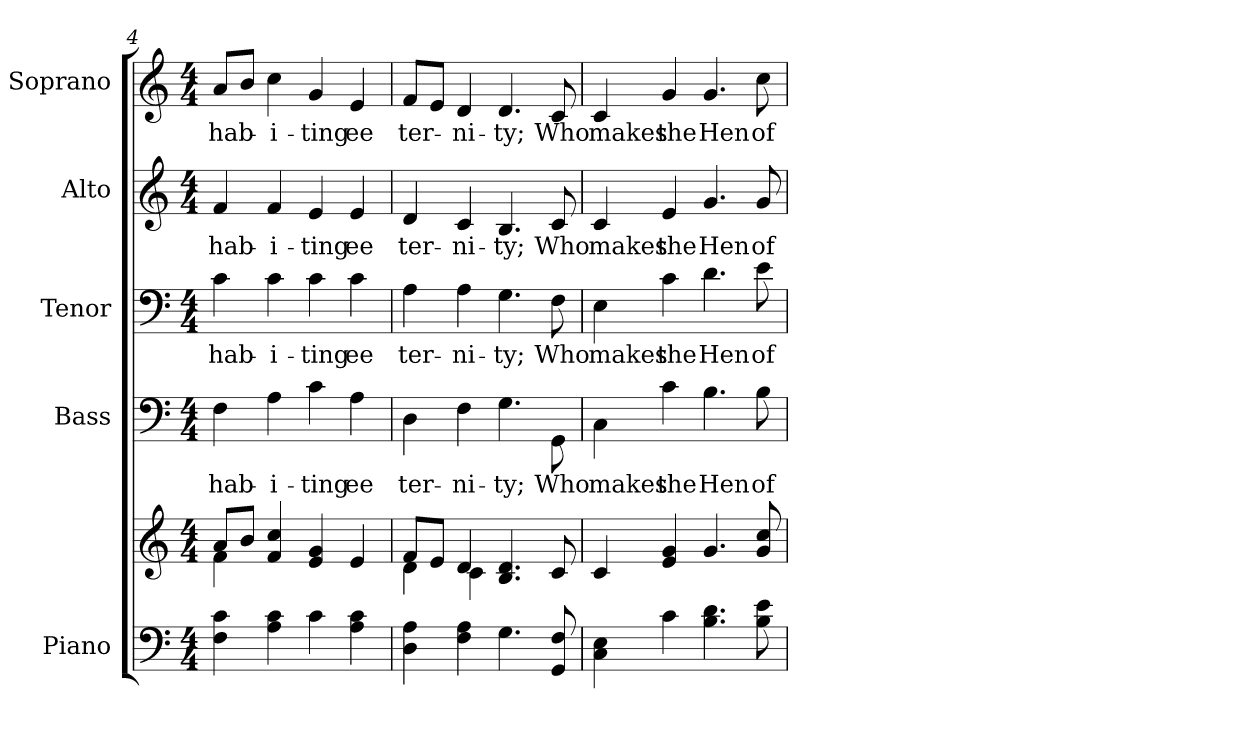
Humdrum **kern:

**kern	**kern	**kern	**text	**kern	**text	**kern	**text	**kern	**text
*part5	*part5	*part4	*part4	*part3	*part3	*part2	*part2	*part1	*part1
*staff6	*staff5	*staff4	*staff4	*staff3	*staff3	*staff2	*staff2	*staff1	*staff1
*I"Piano	*	*I"Bass	*	*I"Tenor	*	*I"Alto	*	*I"Soprano	*
*I'Pno.	*	*I'B.	*	*I'T.	*	*I'A.	*	*I'S.	*
!!LO:PB:g=z
*clefF4	*clefG2	*clefF4	*	*clefF4	*	*clefG2	*	*clefG2	*
*k[]	*k[]	*k[]	*	*k[]	*	*k[]	*	*k[]	*
*C:	*C:	*C:	*	*C:	*	*C:	*	*C:	*
*M4/4	*M4/4	*M4/4	*	*M4/4	*	*M4/4	*	*M4/4	*
=4	=4	=4	=4	=4	=4	=4	=4	=4	=4
*	*^	*	*	*	*	*	*	*	*
!	!	!	!	!LO:LY:b:color=#000000	!	!	!	!	!	!
!	!	!	!	!	!	!LO:LY:b:color=#000000	!	!	!	!
!	!	!	!	!	!	!	!	!LO:LY:b:color=#000000	!	!
!	!	!	!	!	!	!	!	!	!	!LO:LY:b:color=#000000
4Fi\ 4ci	8ai/L	4fi\	4Fi\	-hab-	4ci\	-hab-	4fi/	-hab-	8ai/L	-hab-
.	8bi/J	.	.	.	.	.	.	.	8bi/J	.
!	!	!	!	!LO:LY:b:color=#000000	!	!	!	!	!	!
!	!	!	!	!	!	!LO:LY:b:color=#000000	!	!	!	!
!	!	!	!	!	!	!	!	!LO:LY:b:color=#000000	!	!
!	!	!	!	!	!	!	!	!	!	!LO:LY:b:color=#000000
4Ai\ 4ci	4fi/ 4cci	4ryy	4Ai\	-i-	4ci\	-i-	4fi/	-i-	4cci\	-i-
!	!	!	!	!LO:LY:b:color=#000000	!	!	!	!	!	!
!	!	!	!	!	!	!LO:LY:b:color=#000000	!	!	!	!
!	!	!	!	!	!	!	!	!LO:LY:b:color=#000000	!	!
!	!	!	!	!	!	!	!	!	!	!LO:LY:b:color=#000000
4ci\	4ei/ 4gi	2ryy	4ci\	-ting	4ci\	-ting	4ei/	-ting	4gi/	-ting
!	!	!	!	!LO:LY:b:color=#000000	!	!	!	!	!	!
!	!	!	!	!	!	!LO:LY:b:color=#000000	!	!	!	!
!	!	!	!	!	!	!	!	!LO:LY:b:color=#000000	!	!
!	!	!	!	!	!	!	!	!	!	!LO:LY:b:color=#000000
4Ai\ 4ci	4ei/	.	4Ai\	ee	4ci\	ee	4ei/	ee	4ei/	ee
=5	=5	=5	=5	=5	=5	=5	=5	=5	=5	=5
!	!	!	!	!LO:LY:b:color=#000000	!	!	!	!	!	!
!	!	!	!	!	!	!LO:LY:b:color=#000000	!	!	!	!
!	!	!	!	!	!	!	!	!LO:LY:b:color=#000000	!	!
!	!	!	!	!	!	!	!	!	!	!LO:LY:b:color=#000000
4Di\ 4Ai	8fi/L	4di\	4Di\	ter-	4Ai\	ter-	4di/	ter-	8fi/L	ter-
.	8ei/J	.	.	.	.	.	.	.	8ei/J	.
!	!	!	!	!LO:LY:b:color=#000000	!	!	!	!	!	!
!	!	!	!	!	!	!LO:LY:b:color=#000000	!	!	!	!
!	!	!	!	!	!	!	!	!LO:LY:b:color=#000000	!	!
!	!	!	!	!	!	!	!	!	!	!LO:LY:b:color=#000000
4Fi\ 4Ai	4di/	4ci\	4Fi\	-ni-	4Ai\	-ni-	4ci/	-ni-	4di/	-ni-
!	!	!	!	!LO:LY:b:color=#000000	!	!	!	!	!	!
!	!	!	!	!	!	!LO:LY:b:color=#000000	!	!	!	!
!	!	!	!	!	!	!	!	!LO:LY:b:color=#000000	!	!
!	!	!	!	!	!	!	!	!	!	!LO:LY:b:color=#000000
4.Gi\	4.Bi/ 4.di	2ryy	4.Gi\	-ty;	4.Gi\	-ty;	4.Bi/	-ty;	4.di/	-ty;
!	!	!	!	!LO:LY:b:color=#000000	!	!	!	!	!	!
!	!	!	!	!	!	!LO:LY:b:color=#000000	!	!	!	!
!	!	!	!	!	!	!	!	!LO:LY:b:color=#000000	!	!
!	!	!	!	!	!	!	!	!	!	!LO:LY:b:color=#000000
8GGi/ 8Fi	8ci/	.	8GGi\	Who	8Fi\	Who	8ci/	Who	8ci/	Who
*	*v	*v	*	*	*	*	*	*	*	*
!!LO:PB:g=z
=6	=6	=6	=6	=6	=6	=6	=6	=6	=6
!	!	!	!LO:LY:b:color=#000000	!	!	!	!	!	!
!	!	!	!	!	!LO:LY:b:color=#000000	!	!	!	!
!	!	!	!	!	!	!	!LO:LY:b:color=#000000	!	!
!	!	!	!	!	!	!	!	!	!LO:LY:b:color=#000000
4Ci\ 4Ei	4ci/	4Ci\	makes	4Ei\	makes	4ci/	makes	4ci/	makes
!	!	!	!LO:LY:b:color=#000000	!	!	!	!	!	!
!	!	!	!	!	!LO:LY:b:color=#000000	!	!	!	!
!	!	!	!	!	!	!	!LO:LY:b:color=#000000	!	!
!	!	!	!	!	!	!	!	!	!LO:LY:b:color=#000000
4ci\	4ei/ 4gi	4ci\	the	4ci\	the	4ei/	the	4gi/	the
!	!	!	!LO:LY:b:color=#000000	!	!	!	!	!	!
!	!	!	!	!	!LO:LY:b:color=#000000	!	!	!	!
!	!	!	!	!	!	!	!LO:LY:b:color=#000000	!	!
!	!	!	!	!	!	!	!	!	!LO:LY:b:color=#000000
4.Bi\ 4.di	4.gi/	4.Bi\	Hen	4.di\	Hen	4.gi/	Hen	4.gi/	Hen
!	!	!	!LO:LY:b:color=#000000	!	!	!	!	!	!
!	!	!	!	!	!LO:LY:b:color=#000000	!	!	!	!
!	!	!	!	!	!	!	!LO:LY:b:color=#000000	!	!
!	!	!	!	!	!	!	!	!	!LO:LY:b:color=#000000
8Bi\ 8ei	8gi/ 8cci	8Bi\	of	8ei\	of	8gi/	of	8cci\	of
=	=	=	=	=	=	=	=	=	=
*-	*-	*-	*-	*-	*-	*-	*-	*-	*-
